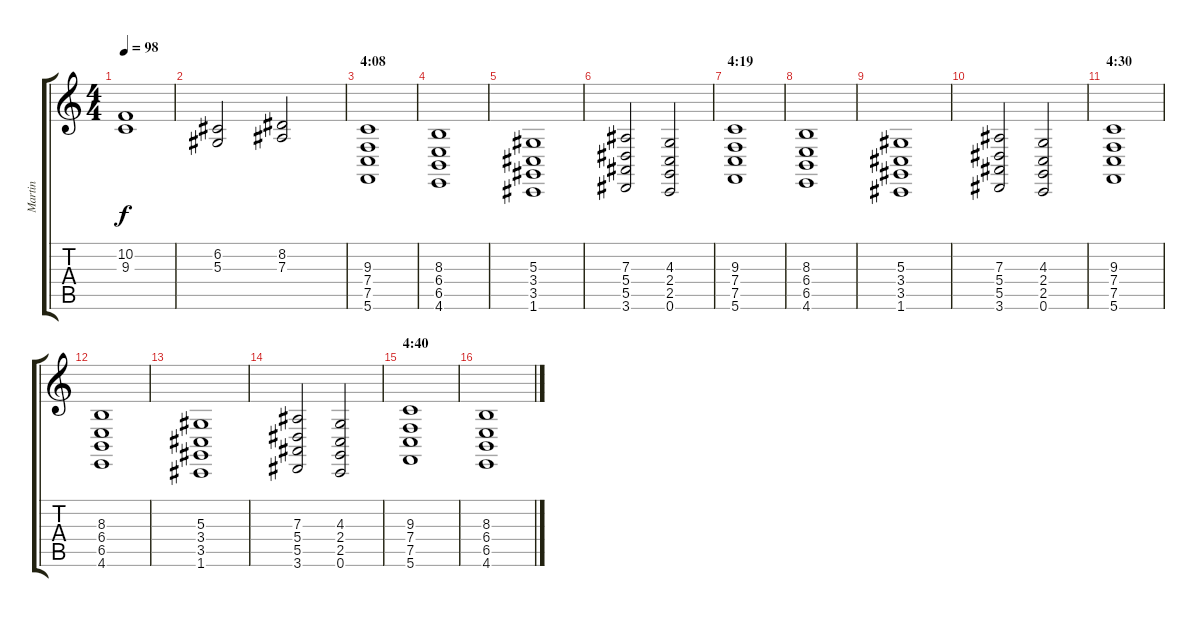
\track ("Martin" "Martin") {instrument choiraahs}
\staff {score tabs}
\tuning (C4 G3 Eb3 Bb2 F2 C2) {hide}
\ts (4 4)
\tempo 98
\clef g2
\ks c
(10.2 9.3).1{dy f} |
(6.2 5.3).2 (8.2 7.3).2 |
\section ("" "4:08")
(9.3 7.4 7.5 5.6).1 |
(8.3 6.4 6.5 4.6).1 |
(5.3 3.4 3.5 1.6).1 |
(7.3 5.4 5.5 3.6).2 (4.3 2.4 2.5 0.6).2 |
\section ("" "4:19")
(9.3 7.4 7.5 5.6).1 |
(8.3 6.4 6.5 4.6).1 |
(5.3 3.4 3.5 1.6).1 |
(7.3 5.4 5.5 3.6).2 (4.3 2.4 2.5 0.6).2 |
\section ("" "4:30")
(9.3 7.4 7.5 5.6).1 |
(8.3 6.4 6.5 4.6).1 |
(5.3 3.4 3.5 1.6).1 |
(7.3 5.4 5.5 3.6).2 (4.3 2.4 2.5 0.6).2 |
\section ("" "4:40")
(9.3 7.4 7.5 5.6).1 |
(8.3 6.4 6.5 4.6).1
